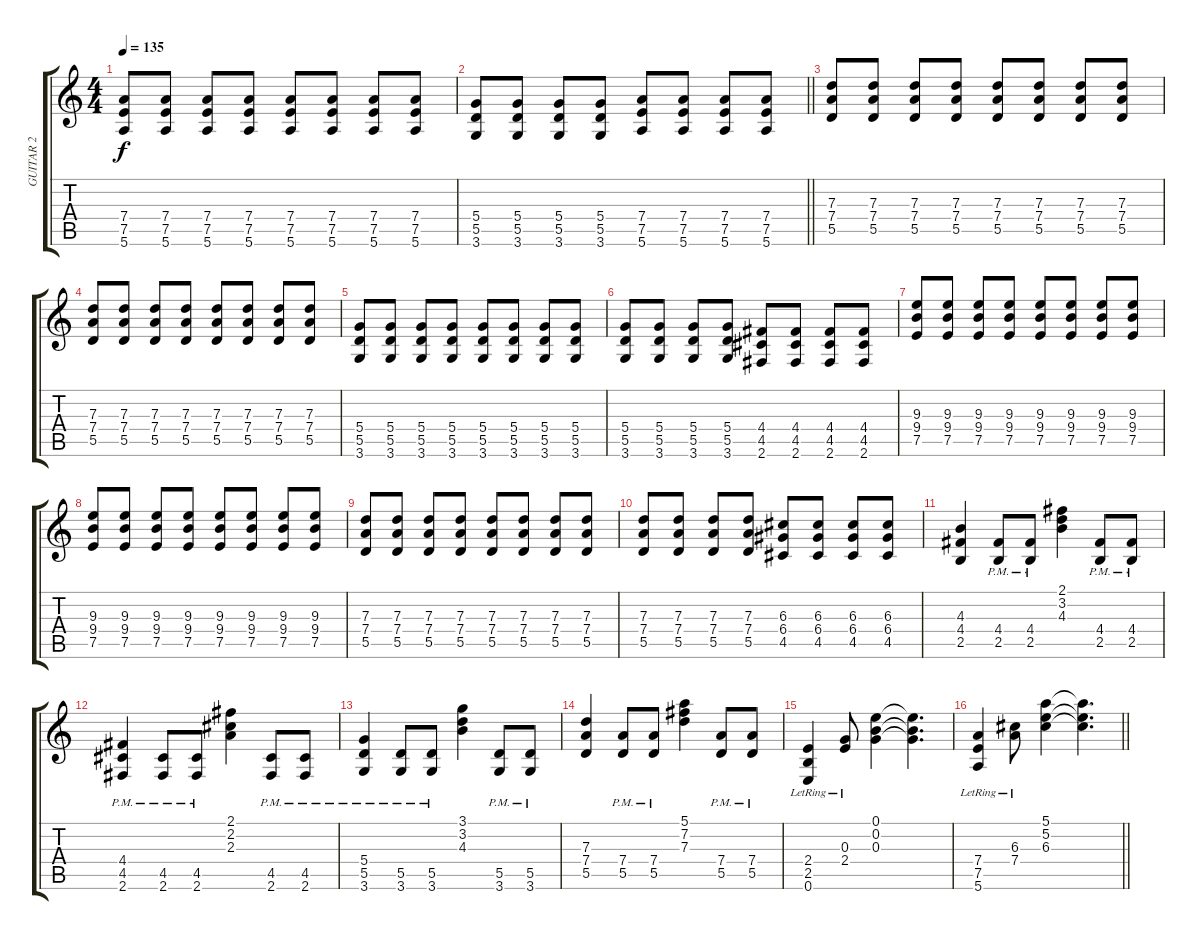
\track ("GUITAR 2" "GUITAR 2") {instrument overdrivenguitar}
\staff {score tabs}
\tuning (E4 B3 G3 D3 A2 E2) {hide}
\ts (4 4)
\tempo 135
\clef g2
\ks c
(7.4 7.5 5.6).8{dy f} (7.4 7.5 5.6).8 (7.4 7.5 5.6).8 (7.4 7.5 5.6).8 (7.4 7.5 5.6).8 (7.4 7.5 5.6).8 (7.4 7.5 5.6).8 (7.4 7.5 5.6).8 |
\barLineRight lightlight
(5.4 5.5 3.6).8 (5.4 5.5 3.6).8 (5.4 5.5 3.6).8 (5.4 5.5 3.6).8 (7.4 7.5 5.6).8 (7.4 7.5 5.6).8 (7.4 7.5 5.6).8 (7.4 7.5 5.6).8 |
(7.3 7.4 5.5).8 (7.3 7.4 5.5).8 (7.3 7.4 5.5).8 (7.3 7.4 5.5).8 (7.3 7.4 5.5).8 (7.3 7.4 5.5).8 (7.3 7.4 5.5).8 (7.3 7.4 5.5).8 |
(7.3 7.4 5.5).8 (7.3 7.4 5.5).8 (7.3 7.4 5.5).8 (7.3 7.4 5.5).8 (7.3 7.4 5.5).8 (7.3 7.4 5.5).8 (7.3 7.4 5.5).8 (7.3 7.4 5.5).8 |
(5.4 5.5 3.6).8 (5.4 5.5 3.6).8 (5.4 5.5 3.6).8 (5.4 5.5 3.6).8 (5.4 5.5 3.6).8 (5.4 5.5 3.6).8 (5.4 5.5 3.6).8 (5.4 5.5 3.6).8 |
(5.4 5.5 3.6).8 (5.4 5.5 3.6).8 (5.4 5.5 3.6).8 (5.4 5.5 3.6).8 (4.4 4.5 2.6).8 (4.4 4.5 2.6).8 (4.4 4.5 2.6).8 (4.4 4.5 2.6).8 |
(9.3 9.4 7.5).8 (9.3 9.4 7.5).8 (9.3 9.4 7.5).8 (9.3 9.4 7.5).8 (9.3 9.4 7.5).8 (9.3 9.4 7.5).8 (9.3 9.4 7.5).8 (9.3 9.4 7.5).8 |
(9.3 9.4 7.5).8 (9.3 9.4 7.5).8 (9.3 9.4 7.5).8 (9.3 9.4 7.5).8 (9.3 9.4 7.5).8 (9.3 9.4 7.5).8 (9.3 9.4 7.5).8 (9.3 9.4 7.5).8 |
(7.3 7.4 5.5).8 (7.3 7.4 5.5).8 (7.3 7.4 5.5).8 (7.3 7.4 5.5).8 (7.3 7.4 5.5).8 (7.3 7.4 5.5).8 (7.3 7.4 5.5).8 (7.3 7.4 5.5).8 |
(7.3 7.4 5.5).8 (7.3 7.4 5.5).8 (7.3 7.4 5.5).8 (7.3 7.4 5.5).8 (6.3 6.4 4.5).8 (6.3 6.4 4.5).8 (6.3 6.4 4.5).8 (6.3 6.4 4.5).8 |
(4.3 4.4 2.5).4 (4.4{pm} 2.5{pm}).8 (4.4{pm} 2.5{pm}).8 (2.1 3.2 4.3).4 (4.4{pm} 2.5{pm}).8 (4.4{pm} 2.5{pm}).8 |
(4.4 4.5 2.6{pm}).4 (4.5{pm} 2.6{pm}).8 (4.5{pm} 2.6{pm}).8 (2.1 2.2 2.3).4 (4.5{pm} 2.6{pm}).8 (4.5{pm} 2.6{pm}).8 |
(5.4 5.5 3.6{pm}).4 (5.5{pm} 3.6{pm}).8 (5.5{pm} 3.6{pm}).8 (3.1 3.2 4.3).4 (5.5{pm} 3.6{pm}).8 (5.5{pm} 3.6{pm}).8 |
(7.3 7.4 5.5).4 (7.4{pm} 5.5{pm}).8 (7.4{pm} 5.5{pm}).8 (5.1 7.2 7.3).4 (7.4{pm} 5.5{pm}).8 (7.4{pm} 5.5{pm}).8 |
(2.4 2.5{lr} 0.6{lr}).4 (0.3 2.4{lr}).8 (0.1 0.2 0.3).4 (0.1{t} 0.2{t} 0.3{t}).4{d} |
\barLineRight lightlight
(7.4 7.5{lr} 5.6{lr}).4 (6.3 7.4{lr}).8 (5.1 5.2 6.3).4 (5.1{t} 5.2{t} 6.3{t}).4{d}
